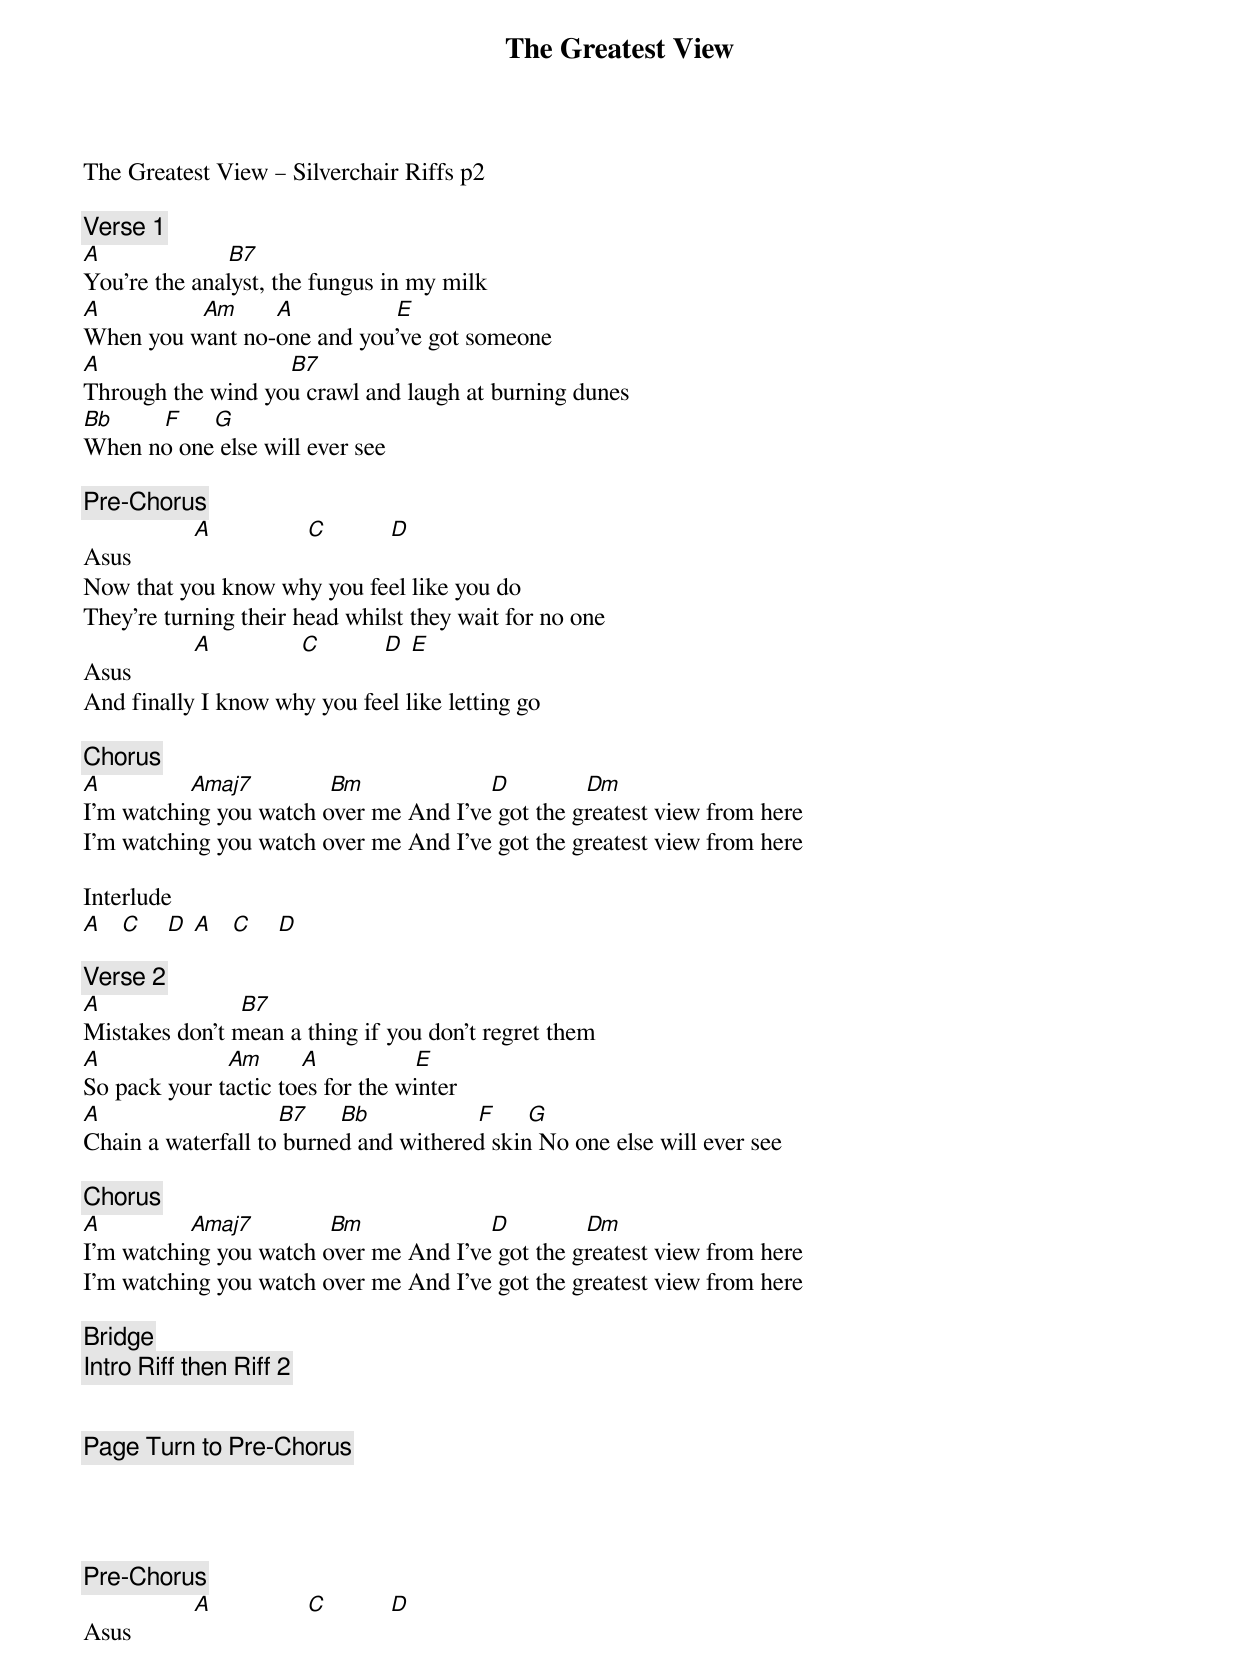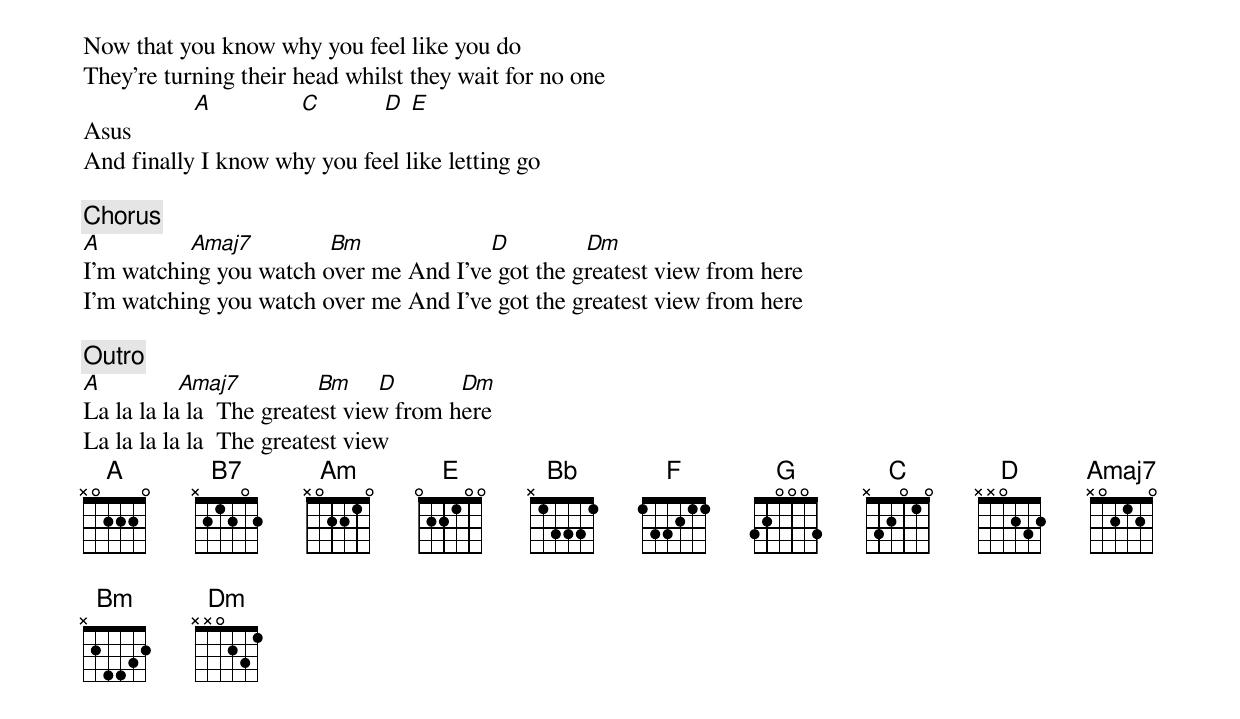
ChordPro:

{title: The Greatest View}
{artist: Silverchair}
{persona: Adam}
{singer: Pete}
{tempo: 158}
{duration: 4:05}
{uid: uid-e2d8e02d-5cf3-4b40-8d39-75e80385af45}
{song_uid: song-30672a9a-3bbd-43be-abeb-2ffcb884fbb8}



The Greatest View – Silverchair	Riffs p2

{comment: Verse 1}
[A]                  		[B7]
You're the analyst, the fungus in my milk
[A]             			[Am]     	[A]              		[E]
When you want no-one and you've got someone
[A]                          				[B7]
Through the wind you crawl and laugh at burning dunes
[Bb]     			[F]    	[G]
When no one else will ever see

{comment: Pre-Chorus}
Asus         	[A]            			[C]        	 [D]
Now that you know why you feel like you do
They're turning their head whilst they wait for no one
Asus         	[A]            		[C]        	 [D]	[E]
And finally I know why you feel like letting go

{comment: Chorus}
[A]            		[Amaj7]          		[Bm]		                 	[D]            [Dm]
I'm watching you watch over me	And I've got the greatest view from here
I'm watching you watch over me	And I've got the greatest view from here

Interlude
[A]   [C]    [D]	[A]   [C]    [D]

{comment: Verse 2}
[A]                  				[B7]
Mistakes don't mean a thing if you don't regret them
[A]             	     	[Am]     	[A]              	[E]
So pack your tactic toes for the winter
[A]                          		[B7]					[Bb]               		[F]    	[G]
Chain a waterfall to burned and withered skin	No one else will ever see

{comment: Chorus}
[A]            		[Amaj7]          		[Bm]		                 	[D]            [Dm]
I'm watching you watch over me	And I've got the greatest view from here
I'm watching you watch over me	And I've got the greatest view from here

{comment: Bridge}
{comment: Intro Riff then Riff 2}


{comment: Page Turn to Pre-Chorus}




{comment: Pre-Chorus}
Asus         	[A]            			[C]        	 [D]
Now that you know why you feel like you do
They're turning their head whilst they wait for no one
Asus         	[A]            		[C]        	 [D]	[E]
And finally I know why you feel like letting go

{comment: Chorus}
[A]            		[Amaj7]          		[Bm]		                 	[D]            [Dm]
I'm watching you watch over me	And I've got the greatest view from here
I'm watching you watch over me	And I've got the greatest view from here

{comment: Outro}
[A]            [Amaj7]          		[Bm]	   [D]        		[Dm]
La la la la la		The greatest view from here
La la la la la		The greatest view
